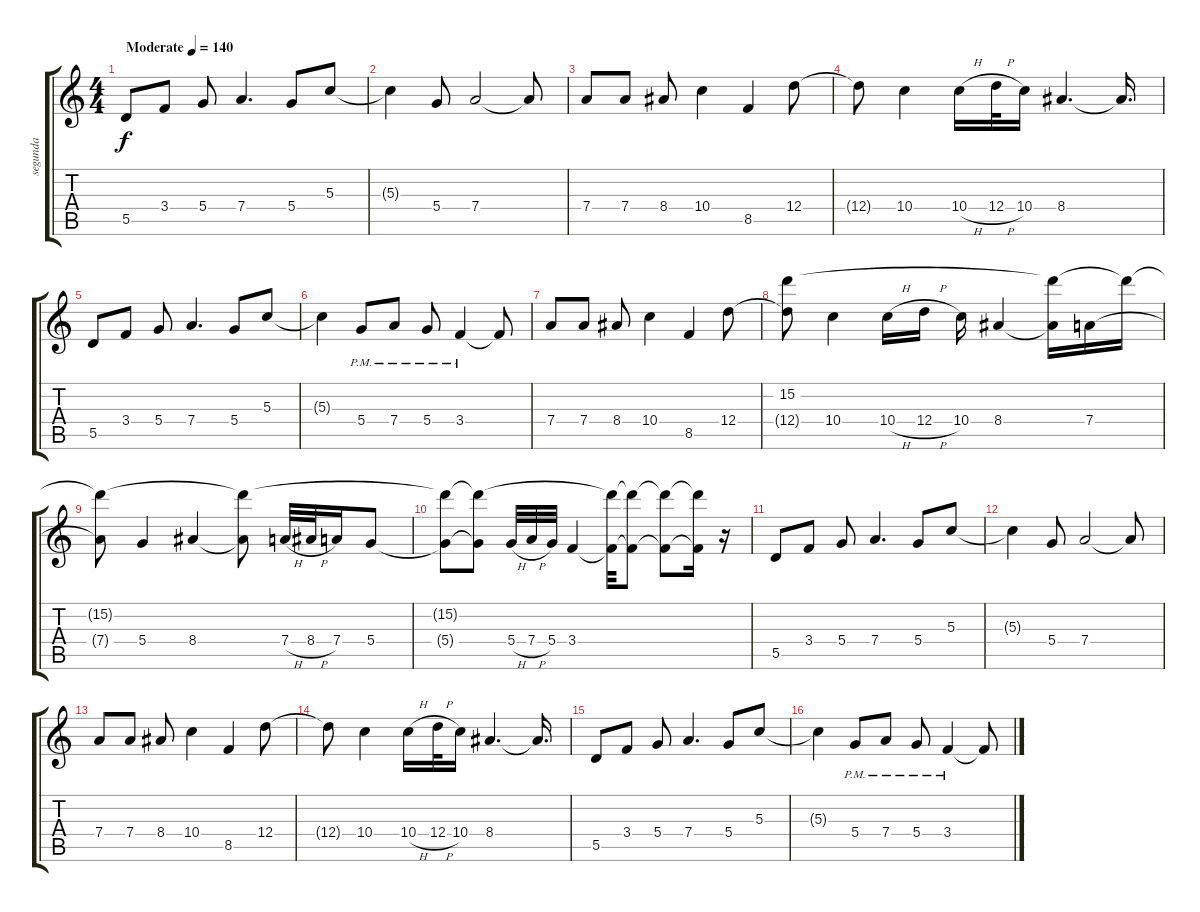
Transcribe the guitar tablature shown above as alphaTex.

\track ("segunda" "segunda") {instrument distortionguitar}
\staff {score tabs}
\tuning (E4 B3 G3 D3 A2 E2) {hide}
\ts (4 4)
\tempo (140 "Moderate")
\clef g2
\ks c
5.5.8{dy f instrument distortionguitar} 3.4.8 5.4.8 7.4.4{d} 5.4.8 5.3.8 |
5.3{t}.4 5.4.8 7.4.2 7.4{t}.8 |
7.4.8 7.4.8 8.4.8 10.4.4 8.5.4 12.4.8 |
12.4{t}.8 10.4.4 10.4{h}.16 12.4{h}.32 10.4.16 8.4.4{d} 8.4{t}.16{d} |
5.5.8 3.4.8 5.4.8 7.4.4{d} 5.4.8 5.3.8 |
5.3{t}.4 5.4{pm}.8 7.4{pm}.8 5.4{pm}.8 3.4{pm}.4 3.4{t}.8 |
7.4.8 7.4.8 8.4.8 10.4.4 8.5.4 12.4.8 |
(15.2 12.4{t}).8 10.4.4 10.4{h}.16 12.4{h}.16 10.4.16 8.4.4 (15.2{t} 8.4{t}).16 7.4.16 15.2{t}.16 |
(15.2{t} 7.4{t}).8 5.4.4 8.4.4 (15.2{t} 8.4{t}).8 7.4{h}.32 8.4{h}.32 7.4.16 5.4.8 |
(15.2{t} 5.4{t}).8 (15.2{t} 5.4{t}).8 5.4{h}.32 7.4{h}.32 5.4.32 3.4.4 (15.2{t} 3.4{t}).32 (15.2{t} 3.4{t}).8 (15.2{t} 3.4{t}).8 (15.2{t} 3.4{t}).16 r.16 |
5.5.8 3.4.8 5.4.8 7.4.4{d} 5.4.8 5.3.8 |
5.3{t}.4 5.4.8 7.4.2 7.4{t}.8 |
7.4.8 7.4.8 8.4.8 10.4.4 8.5.4 12.4.8 |
12.4{t}.8 10.4.4 10.4{h}.16 12.4{h}.32 10.4.16 8.4.4{d} 8.4{t}.16{d} |
5.5.8 3.4.8 5.4.8 7.4.4{d} 5.4.8 5.3.8 |
5.3{t}.4 5.4{pm}.8 7.4{pm}.8 5.4{pm}.8 3.4{pm}.4 3.4{t}.8
